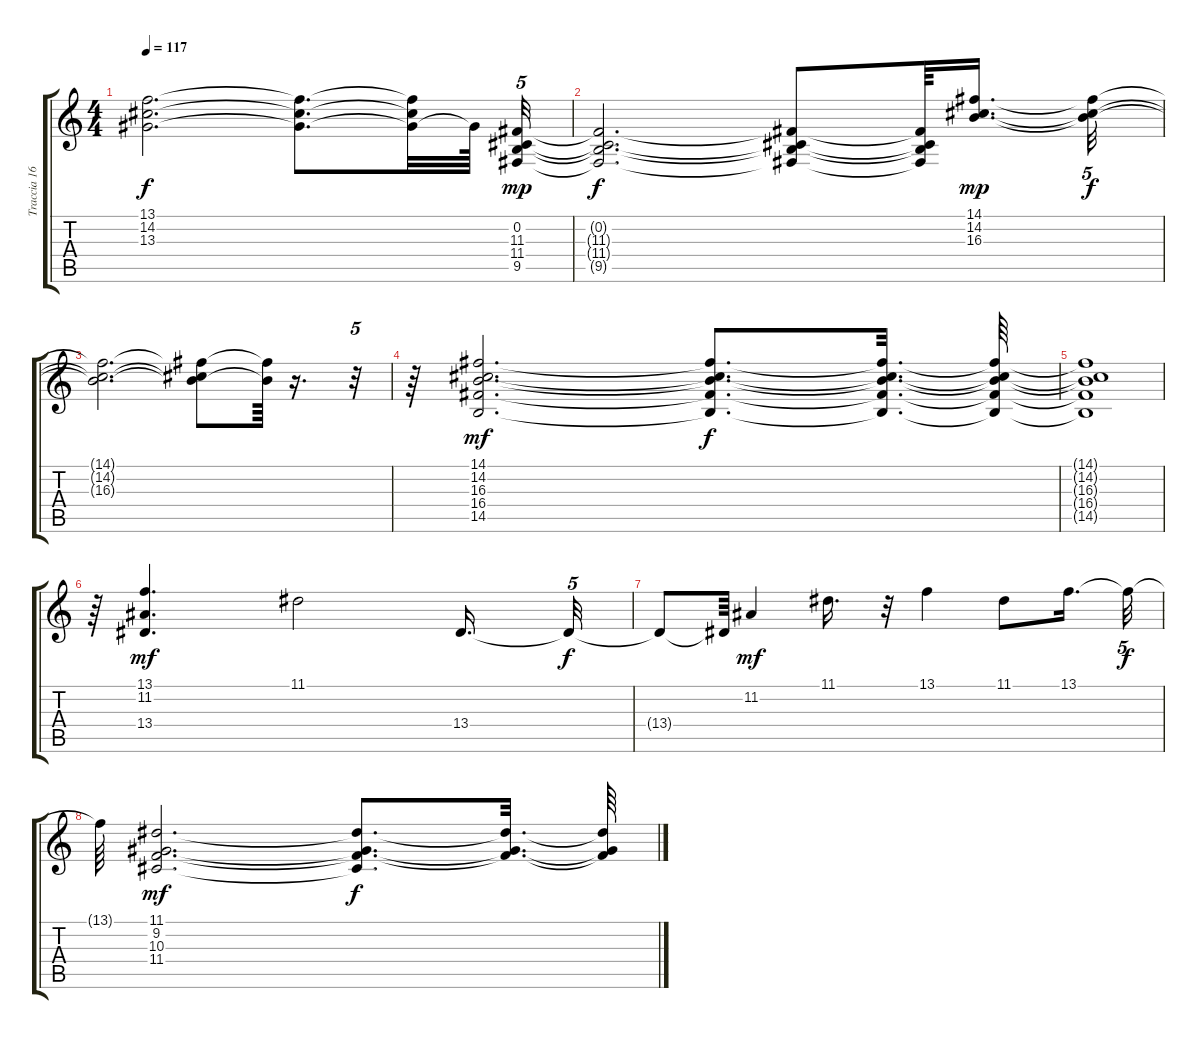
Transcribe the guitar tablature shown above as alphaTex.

\track ("Traccia 16" "Traccia 16") {instrument electricpiano1}
\staff {score tabs}
\tuning (E4 B3 G3 D3 A2 E2) {hide}
\ts (4 4)
\tempo 117
\clef g2
\ks c
(13.1{t} 14.2{t} 13.3{t}).2{d dy f} (13.1{t} 14.2{t} 13.3{t}).8{d} (13.1{t} 14.2{t} 13.3{t}).32 13.3{t}.64{beam splitsecondary} (0.2 11.3 11.4 9.5).32{tu (5 4) dy mp} |
(0.2{t} 11.3{t} 11.4{t} 9.5{t}).2{d dy f} (0.2{t} 11.3{t} 11.4{t} 9.5{t}).8 (0.2{t} 11.3{t} 11.4{t} 9.5{t}).64 (14.1 14.2 16.3).16{d dy mp beam splitsecondary} (14.1{t} 14.2{t} 16.3{t}).32{tu (5 4) dy f} |
(14.1{t} 14.2{t} 16.3{t}).2{d} (14.1{t} 14.2{t} 16.3{t}).8 (14.1{t} 16.3{t}).64 r.16{d} r.32{tu (5 4)} |
r.64 (14.1 14.2 16.3 16.4 14.5).2{d dy mf} (14.1{t} 14.2{t} 16.3{t} 16.4{t} 14.5{t}).8{d dy f} (14.1{t} 14.2{t} 16.3{t} 16.4{t} 14.5{t}).32{d} (14.1{t} 14.2{t} 16.3{t} 16.4{t} 14.5{t}).64 |
(14.1{t} 14.2{t} 16.3{t} 16.4{t} 14.5{t}).1 |
r.64 (13.1 11.2 13.4).4{d dy mf} 11.1.2 13.4.16{d} 13.4{t}.32{tu (5 4) dy f} |
13.4{t}.8 13.4{t}.64 11.2.4{dy mf} 11.1.16{d} r.32 13.1.4 11.1.8 13.1.16{d} 13.1{t}.32{tu (5 4) dy f} |
13.1{t}.64 (11.1 9.2 10.3 11.4).2{d dy mf} (11.1{t} 9.2{t} 10.3{t} 11.4{t}).8{d dy f} (11.1{t} 9.2{t} 10.3{t}).32{d} (11.1{t} 9.2{t} 10.3{t}).64
